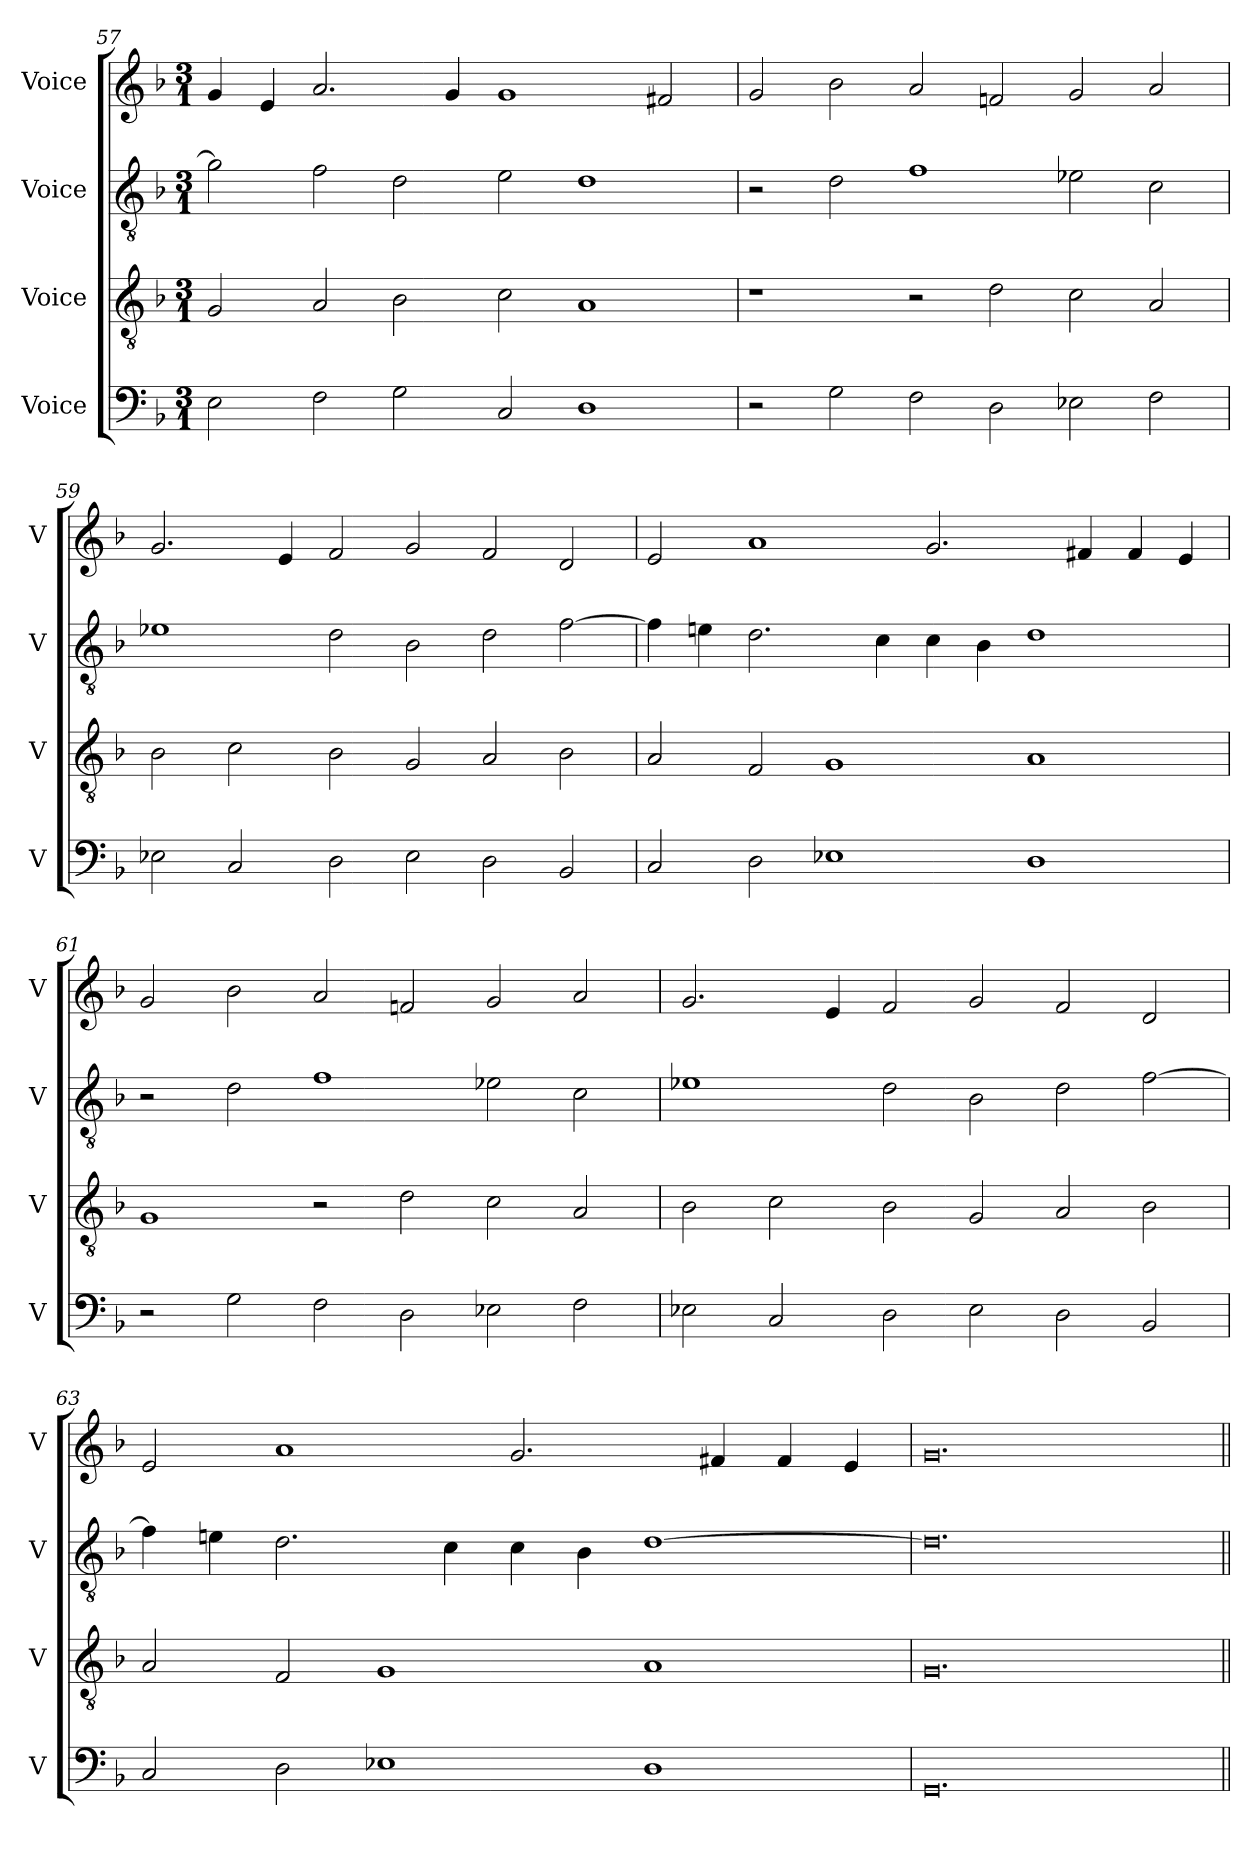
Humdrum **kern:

**kern	**kern	**kern	**kern
*part4	*part3	*part2	*part1
*staff4	*staff3	*staff2	*staff1
*I"Voice	*I"Voice	*I"Voice	*I"Voice
*I'V	*I'V	*I'V	*I'V
!!LO:LB:g=z
*clefF4	*clefGv2	*clefGv2	*clefG2
*k[b-]	*k[b-]	*k[b-]	*k[b-]
*M3/1	*M3/1	*M3/1	*M3/1
=57	=57	=57	=57
2E\	2G/	2g\]	4g/
.	.	.	4e/
2F\	2A/	2f\	2.a/
2G\	2B-\	2d\	.
.	.	.	4g/
2C/	2c\	2e\	1g
1D	1A	1d	.
.	.	.	2f#X/
=58	=58	=58	=58
2r	1r	2r	2g/
2G\	.	2d\	2b-\
2F\	2r	1f	2a/
2D\	2d\	.	2fn/
2E-X\	2c\	2e-X\	2g/
2F\	2A/	2c\	2a/
!!LO:PB:g=z
=59	=59	=59	=59
2E-X\	2B-\	1e-X	2.g/
2C/	2c\	.	.
.	.	.	4e/
2D\	2B-\	2d\	2f/
2E-\	2G/	2B-\	2g/
2D\	2A/	2d\	2f/
2BB-/	2B-\	[2f\	2d/
=60	=60	=60	=60
2C/	2A/	4f\]	2e/
.	.	4en\	.
2D\	2F/	2.d\	1a
1E-X	1G	.	.
.	.	4c\	.
.	.	4c\	2.g/
.	.	4B-\	.
1D	1A	1d	.
.	.	.	4f#X/
.	.	.	4f#/
.	.	.	4e/
!!LO:LB:g=z
=61	=61	=61	=61
2r	1G	2r	2g/
2G\	.	2d\	2b-\
2F\	2r	1f	2a/
2D\	2d\	.	2fn/
2E-X\	2c\	2e-X\	2g/
2F\	2A/	2c\	2a/
=62	=62	=62	=62
2E-X\	2B-\	1e-X	2.g/
2C/	2c\	.	.
.	.	.	4e/
2D\	2B-\	2d\	2f/
2E-\	2G/	2B-\	2g/
2D\	2A/	2d\	2f/
2BB-/	2B-\	[2f\	2d/
!!LO:LB:g=z
=63	=63	=63	=63
2C/	2A/	4f\]	2e/
.	.	4en\	.
2D\	2F/	2.d\	1a
1E-X	1G	.	.
.	.	4c\	.
.	.	4c\	2.g/
.	.	4B-\	.
1D	1A	[1d	.
.	.	.	4f#X/
.	.	.	4f#/
.	.	.	4e/
=64	=64	=64	=64
0.GG	0.G	0.d]	0.g
=||	=||	=||	=||
*-	*-	*-	*-
